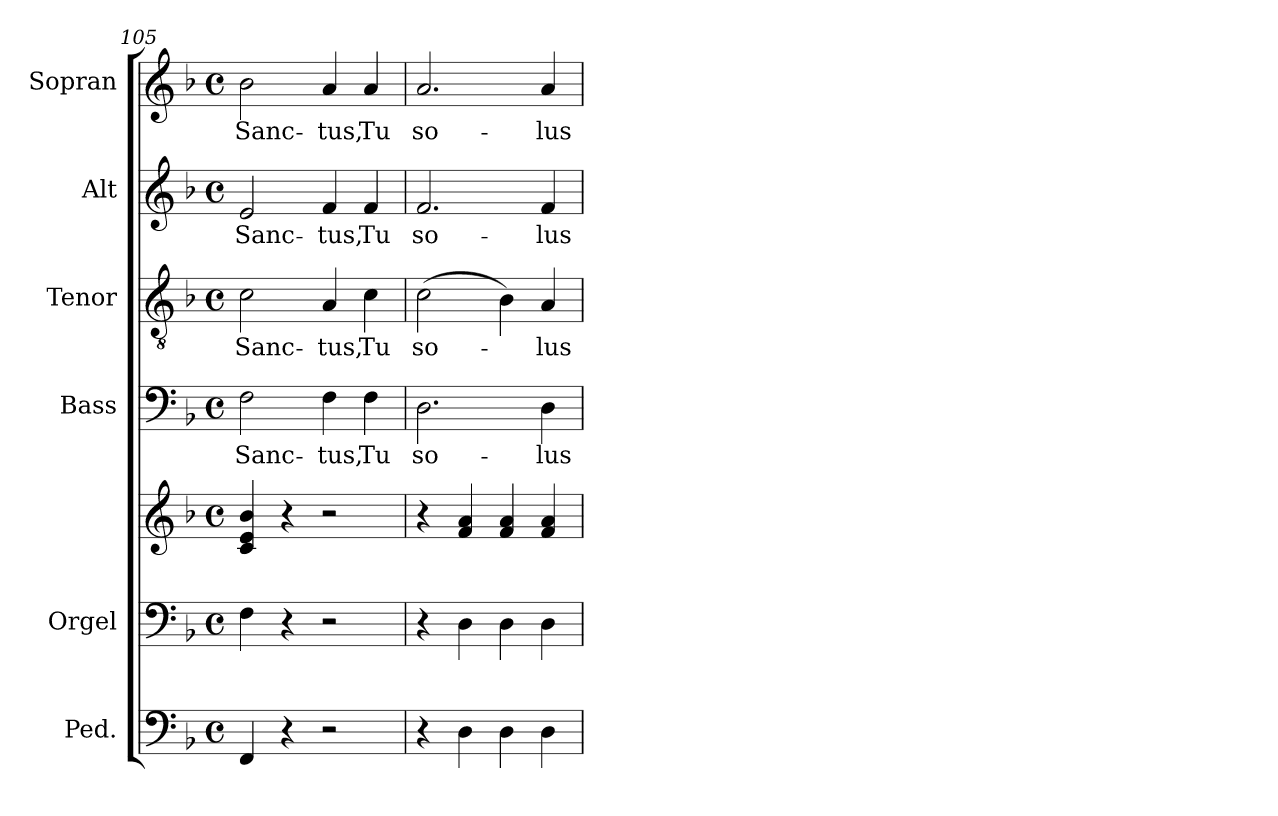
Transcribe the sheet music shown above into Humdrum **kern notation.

**kern	**kern	**kern	**kern	**text	**kern	**text	**kern	**text	**kern	**text
*part6	*part5	*part5	*part4	*part4	*part3	*part3	*part2	*part2	*part1	*part1
*staff7	*staff6	*staff5	*staff4	*staff4	*staff3	*staff3	*staff2	*staff2	*staff1	*staff1
*I"Ped.	*I"Orgel	*	*I"Bass	*	*I"Tenor	*	*I"Alt	*	*I"Sopran	*
*	*I'Org.	*	*I'B.	*	*I'T.	*	*I'A.	*	*I'S.	*
!!LO:LB:g=z
*clefF4	*clefF4	*clefG2	*clefF4	*	*clefGv2	*	*clefG2	*	*clefG2	*
*ITrd7c12	*	*	*	*	*	*	*	*	*	*
*k[b-]	*k[b-]	*k[b-]	*k[b-]	*	*k[b-]	*	*k[b-]	*	*k[b-]	*
*F:	*F:	*F:	*F:	*	*F:	*	*F:	*	*F:	*
*M4/4	*M4/4	*M4/4	*M4/4	*	*M4/4	*	*M4/4	*	*M4/4	*
*met(c)	*met(c)	*met(c)	*met(c)	*	*met(c)	*	*met(c)	*	*met(c)	*
=105	=105	=105	=105	=105	=105	=105	=105	=105	=105	=105
!	!	!	!	!LO:LY:b	!	!LO:LY:b	!	!LO:LY:b	!	!LO:LY:b
4FFF/	4F\	4c/ 4e/ 4b-/	2F\	Sanc-	2c\	Sanc-	2e/	Sanc-	2b-\	Sanc-
4r	4r	4r	.	.	.	.	.	.	.	.
!	!	!	!	!LO:LY:b	!	!LO:LY:b	!	!LO:LY:b	!	!LO:LY:b
2r	2r	2r	4F\	-tus,	4A/	-tus,	4f/	-tus,	4a/	-tus,
!	!	!	!	!LO:LY:b	!	!LO:LY:b	!	!LO:LY:b	!	!LO:LY:b
.	.	.	4F\	Tu	4c\	Tu	4f/	Tu	4a/	Tu
=106	=106	=106	=106	=106	=106	=106	=106	=106	=106	=106
!	!	!	!	!LO:LY:b	!	!LO:LY:b	!	!LO:LY:b	!	!LO:LY:b
4r	4r	4r	2.D\	so-	(>2c\	so-	2.f/	so-	2.a/	so-
4DD\	4D\	4f/ 4a/	.	.	.	.	.	.	.	.
4DD\	4D\	4f/ 4a/	.	.	4B-\)	.	.	.	.	.
!	!	!	!	!LO:LY:b	!	!LO:LY:b	!	!LO:LY:b	!	!LO:LY:b
4DD\	4D\	4f/ 4a/	4D\	-lus	4A/	-lus	4f/	-lus	4a/	-lus
=	=	=	=	=	=	=	=	=	=	=
*-	*-	*-	*-	*-	*-	*-	*-	*-	*-	*-
